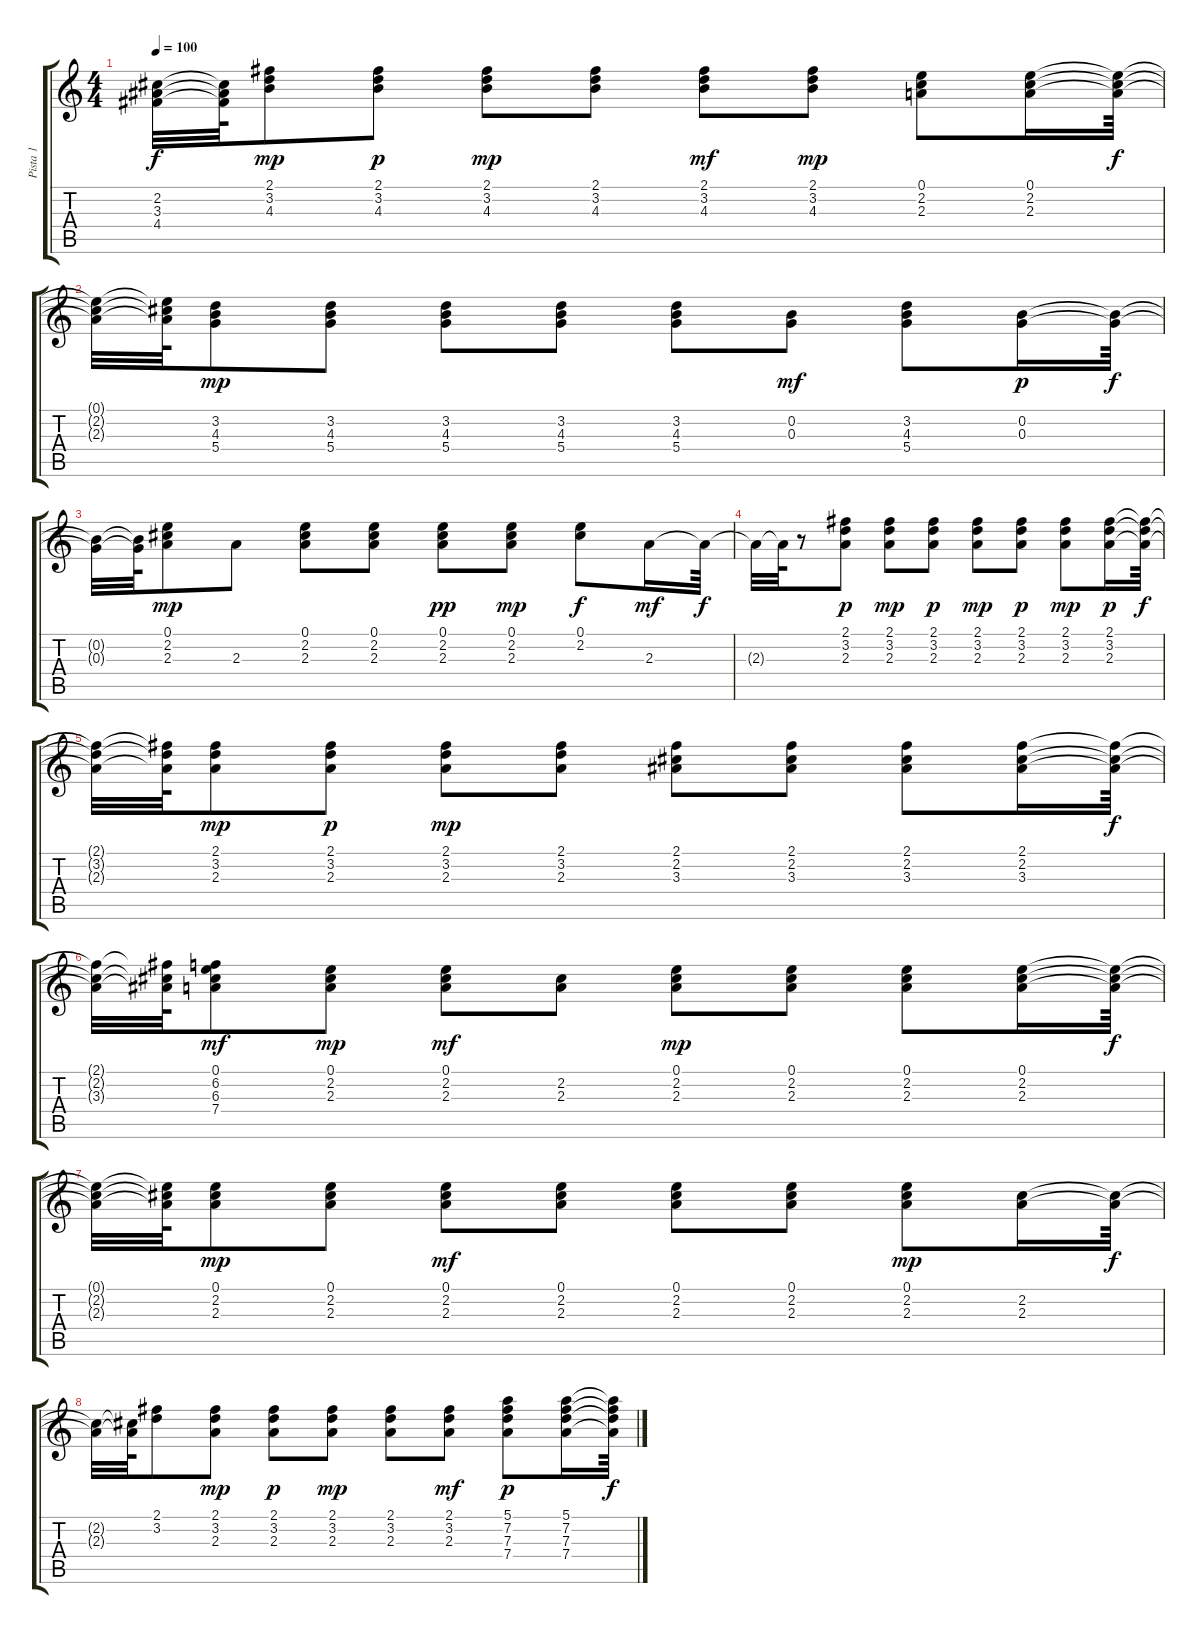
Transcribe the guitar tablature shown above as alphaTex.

\track ("Pista 1" "Pista 1") {instrument acousticguitarsteel}
\staff {score tabs}
\tuning (E4 B3 G3 D3 A2 E2) {hide}
\ts (4 4)
\tempo 100
\clef g2
\ks c
(2.2{t} 3.3{t} 4.4{t}).32{dy f} (2.2{t} 3.3{t} 4.4{t}).64 (2.1 3.2 4.3).8{dy mp} (2.1 3.2 4.3).8{dy p} (2.1 3.2 4.3).8{dy mp} (2.1 3.2 4.3).8 (2.1 3.2 4.3).8{dy mf} (2.1 3.2 4.3).8{dy mp} (0.1 2.2 2.3).8 (0.1 2.2 2.3).16 (0.1{t} 2.2{t} 2.3{t}).64{dy f} |
(0.1{t} 2.2{t} 2.3{t}).32 (0.1{t} 2.2{t} 2.3{t}).64 (3.2 4.3 5.4).8{dy mp} (3.2 4.3 5.4).8 (3.2 4.3 5.4).8 (3.2 4.3 5.4).8 (3.2 4.3 5.4).8 (0.2 0.3).8{dy mf} (3.2 4.3 5.4).8 (0.2 0.3).16{dy p} (0.2{t} 0.3{t}).64{dy f} |
(0.2{t} 0.3{t}).32 (0.2{t} 0.3{t}).64 (0.1 2.2 2.3).8{dy mp} 2.3.8 (0.1 2.2 2.3).8 (0.1 2.2 2.3).8 (0.1 2.2 2.3).8{dy pp} (0.1 2.2 2.3).8{dy mp} (0.1 2.2).8{dy f} 2.3.16{dy mf} 2.3{t}.64{dy f} |
2.3{t}.32 2.3{t}.64 r.8 (2.1 3.2 2.3).8{dy p} (2.1 3.2 2.3).8{dy mp} (2.1 3.2 2.3).8{dy p} (2.1 3.2 2.3).8{dy mp} (2.1 3.2 2.3).8{dy p} (2.1 3.2 2.3).8{dy mp} (2.1 3.2 2.3).16{dy p} (2.1{t} 3.2{t} 2.3{t}).64{dy f} |
(2.1{t} 3.2{t} 2.3{t}).32 (2.1{t} 3.2{t} 2.3{t}).64 (2.1 3.2 2.3).8{dy mp} (2.1 3.2 2.3).8{dy p} (2.1 3.2 2.3).8{dy mp} (2.1 3.2 2.3).8 (2.1 2.2 3.3).8 (2.1 2.2 3.3).8 (2.1 2.2 3.3).8 (2.1 2.2 3.3).16 (2.1{t} 2.2{t} 3.3{t}).64{dy f} |
(2.1{t} 2.2{t} 3.3{t}).32 (2.1{t} 2.2{t} 3.3{t}).64 (0.1 6.2 6.3 7.4).8{dy mf} (0.1 2.2 2.3).8{dy mp} (0.1 2.2 2.3).8{dy mf} (2.2 2.3).8 (0.1 2.2 2.3).8{dy mp} (0.1 2.2 2.3).8 (0.1 2.2 2.3).8 (0.1 2.2 2.3).16 (0.1{t} 2.2{t} 2.3{t}).64{dy f} |
(0.1{t} 2.2{t} 2.3{t}).32 (0.1{t} 2.2{t} 2.3{t}).64 (0.1 2.2 2.3).8{dy mp} (0.1 2.2 2.3).8 (0.1 2.2 2.3).8{dy mf} (0.1 2.2 2.3).8 (0.1 2.2 2.3).8 (0.1 2.2 2.3).8 (0.1 2.2 2.3).8{dy mp} (2.2 2.3).16 (2.2{t} 2.3{t}).64{dy f} |
(2.2{t} 2.3{t}).32 (2.2{t} 2.3{t}).64 (2.1 3.2).8 (2.1 3.2 2.3).8{dy mp} (2.1 3.2 2.3).8{dy p} (2.1 3.2 2.3).8{dy mp} (2.1 3.2 2.3).8 (2.1 3.2 2.3).8{dy mf} (5.1 7.2 7.3 7.4).8{dy p} (5.1 7.2 7.3 7.4).16 (5.1{t} 7.2{t} 7.3{t} 7.4{t}).64{dy f}
